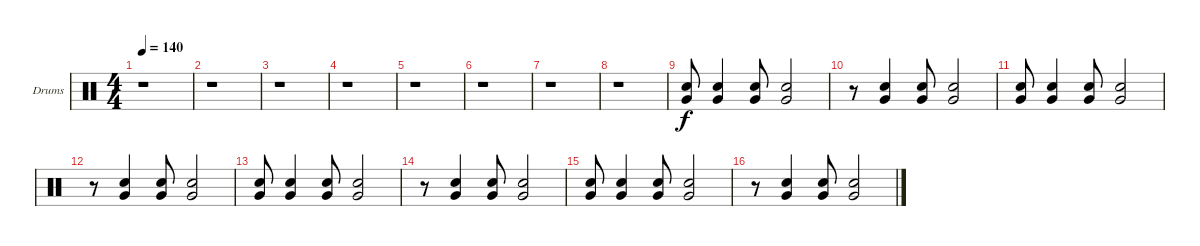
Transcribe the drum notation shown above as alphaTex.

\bracketExtendMode groupsimilarinstruments
\firstSystemTrackNameOrientation horizontal
\otherSystemsTrackNameOrientation horizontal
\track ("Drumkit" "Drums") {instrument percussion}
\staff {score}
\articulation defaults
\ts (4 4)
\tempo 140
\clef neutral
\ks c
r.1{dy f} |
r.1 |
r.1 |
r.1 |
r.1 |
r.1 |
r.1 |
r.1 |
("Snare (hit) 2" "Very Low Tom (hit)").8 ("Snare (hit) 2" "Very Low Tom (hit)").4 ("Snare (hit) 2" "Very Low Tom (hit)").8 ("Snare (hit) 2" "Very Low Tom (hit)").2 |
r.8 ("Snare (hit) 2" "Very Low Tom (hit)").4 ("Snare (hit) 2" "Very Low Tom (hit)").8 ("Snare (hit) 2" "Very Low Tom (hit)").2 |
("Snare (hit) 2" "Very Low Tom (hit)").8 ("Snare (hit) 2" "Very Low Tom (hit)").4 ("Snare (hit) 2" "Very Low Tom (hit)").8 ("Snare (hit) 2" "Very Low Tom (hit)").2 |
r.8 ("Snare (hit) 2" "Very Low Tom (hit)").4 ("Snare (hit) 2" "Very Low Tom (hit)").8 ("Snare (hit) 2" "Very Low Tom (hit)").2 |
("Snare (hit) 2" "Very Low Tom (hit)").8 ("Snare (hit) 2" "Very Low Tom (hit)").4 ("Snare (hit) 2" "Very Low Tom (hit)").8 ("Snare (hit) 2" "Very Low Tom (hit)").2 |
r.8 ("Snare (hit) 2" "Very Low Tom (hit)").4 ("Snare (hit) 2" "Very Low Tom (hit)").8 ("Snare (hit) 2" "Very Low Tom (hit)").2 |
("Snare (hit) 2" "Very Low Tom (hit)").8 ("Snare (hit) 2" "Very Low Tom (hit)").4 ("Snare (hit) 2" "Very Low Tom (hit)").8 ("Snare (hit) 2" "Very Low Tom (hit)").2 |
r.8 ("Snare (hit) 2" "Very Low Tom (hit)").4 ("Snare (hit) 2" "Very Low Tom (hit)").8 ("Snare (hit) 2" "Very Low Tom (hit)").2
